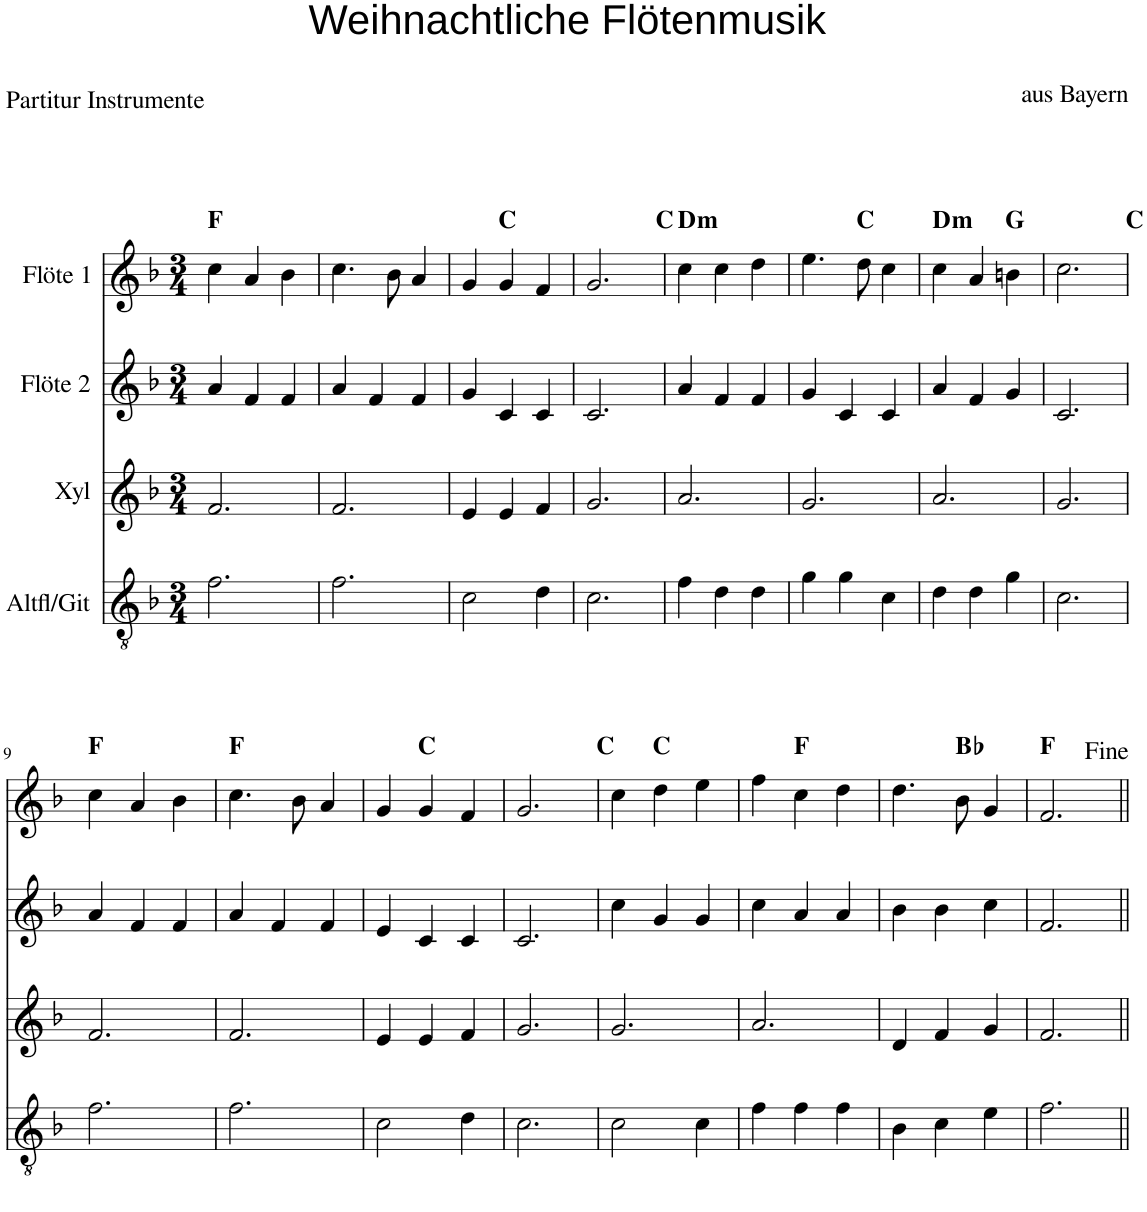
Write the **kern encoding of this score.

**kern	**kern	**kern	**kern	**harte
*part4	*part3	*part2	*part1	*part1
*staff4	*staff3	*staff2	*staff1	*
*I"Altfl/Git	*I"Xyl	*I"Flöte 2	*I"Flöte 1	*
*clefGv2	*clefG2	*clefG2	*clefG2	*
*k[b-]	*k[b-]	*k[b-]	*k[b-]	*
*M3/4	*M3/4	*M3/4	*M3/4	*
=1	=1	=1	=1	=1
2.f\	2.f/	4a/	4cc\	F:maj
.	.	4f/	4a/	.
.	.	4f/	4b-\	.
=2	=2	=2	=2	=2
2.f\	2.f/	4a/	4.cc\	.
.	.	4f/	.	.
.	.	.	8b-\	.
.	.	4f/	4a/	.
=3	=3	=3	=3	=3
2c\	4e/	4g/	4g/	.
.	4e/	4c/	4g/	C:maj
4d\	4f/	4c/	4f/	.
=4	=4	=4	=4	=4
2.c\	2.g/	2.c/	2.g/	.
=5	=5	=5	=5	=5
!	!	!	!	!LO:H:kt=m
4f\	2.a/	4a/	4cc\	D:min
4d\	.	4f/	4cc\	.
4d\	.	4f/	4dd\	.
=6	=6	=6	=6	=6
4g\	2.g/	4g/	4.ee\	.
4g\	.	4c/	.	.
.	.	.	8dd\	C:maj
4c\	.	4c/	4cc\	.
=7	=7	=7	=7	=7
!	!	!	!	!LO:H:kt=m
4d\	2.a/	4a/	4cc\	D:min
4d\	.	4f/	4a/	.
4g\	.	4g/	4bn\	G:maj
=8	=8	=8	=8	=8
2.c\	2.g/	2.c/	2.cc\	.
!!LO:LB:g=z
=9	=9	=9	=9	=9
2.f\	2.f/	4a/	4cc\	F:maj
.	.	4f/	4a/	.
.	.	4f/	4b-\	.
=10	=10	=10	=10	=10
2.f\	2.f/	4a/	4.cc\	F:maj
.	.	4f/	.	.
.	.	.	8b-\	.
.	.	4f/	4a/	.
=11	=11	=11	=11	=11
2c\	4e/	4e/	4g/	.
.	4e/	4c/	4g/	C:maj
4d\	4f/	4c/	4f/	.
=12	=12	=12	=12	=12
2.c\	2.g/	2.c/	2.g/	.
=13	=13	=13	=13	=13
2c\	2.g/	4cc\	4cc\	.
.	.	4g/	4dd\	C:maj
4c\	.	4g/	4ee\	.
=14	=14	=14	=14	=14
4f\	2.a/	4cc\	4ff\	.
4f\	.	4a/	4cc\	F:maj
4f\	.	4a/	4dd\	.
=15	=15	=15	=15	=15
4B-\	4d/	4b-\	4.dd\	.
4c\	4f/	4b-\	.	.
.	.	.	8b-\	Bb:maj
4e\	4g/	4cc\	4g/	.
=16	=16	=16	=16	=16
2.f\	2.f/	2.f/	2.f/	F:maj
=||	=||	=||	=||	=||
*-	*-	*-	*-	*-
